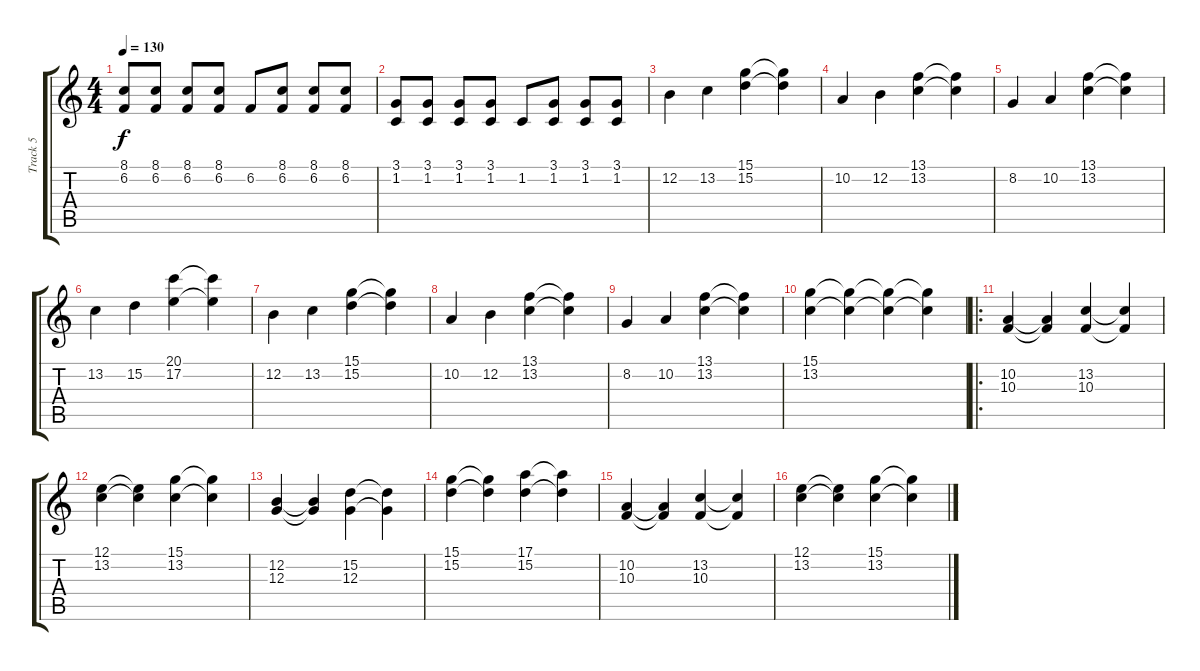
\track ("Track 5" "Track 5") {instrument acousticgrandpiano}
\staff {score tabs}
\tuning (E4 B3 G3 D3 A2 E2) {hide}
\ts (4 4)
\tempo 130
\clef g2
\ks c
(8.1 6.2).8{dy f} (8.1 6.2).8 (8.1 6.2).8 (8.1 6.2).8 6.2.8 (8.1 6.2).8 (8.1 6.2).8 (8.1 6.2).8 |
(3.1 1.2).8 (3.1 1.2).8 (3.1 1.2).8 (3.1 1.2).8 1.2.8 (3.1 1.2).8 (3.1 1.2).8 (3.1 1.2).8 |
12.2.4 13.2.4 (15.1 15.2).4 (15.1{t} 15.2{t}).4 |
10.2.4 12.2.4 (13.1 13.2).4 (13.1{t} 13.2{t}).4 |
8.2.4 10.2.4 (13.1 13.2).4 (13.1{t} 13.2{t}).4 |
13.2.4 15.2.4 (20.1 17.2).4 (20.1{t} 17.2{t}).4 |
12.2.4 13.2.4 (15.1 15.2).4 (15.1{t} 15.2{t}).4 |
10.2.4 12.2.4 (13.1 13.2).4 (13.1{t} 13.2{t}).4 |
8.2.4 10.2.4 (13.1 13.2).4 (13.1{t} 13.2{t}).4 |
(15.1 13.2).4 (15.1{t} 13.2{t}).4 (15.1{t} 13.2{t}).4 (15.1{t} 13.2{t}).4 |
\ro
(10.2 10.3).4 (10.2{t} 10.3{t}).4 (13.2 10.3).4 (13.2{t} 10.3{t}).4 |
(12.1 13.2).4 (12.1{t} 13.2{t}).4 (15.1 13.2).4 (15.1{t} 13.2{t}).4 |
(12.2 12.3).4 (12.2{t} 12.3{t}).4 (15.2 12.3).4 (15.2{t} 12.3{t}).4 |
(15.1 15.2).4 (15.1{t} 15.2{t}).4 (17.1 15.2).4 (17.1{t} 15.2{t}).4 |
(10.2 10.3).4 (10.2{t} 10.3{t}).4 (13.2 10.3).4 (13.2{t} 10.3{t}).4 |
(12.1 13.2).4 (12.1{t} 13.2{t}).4 (15.1 13.2).4 (15.1{t} 13.2{t}).4
